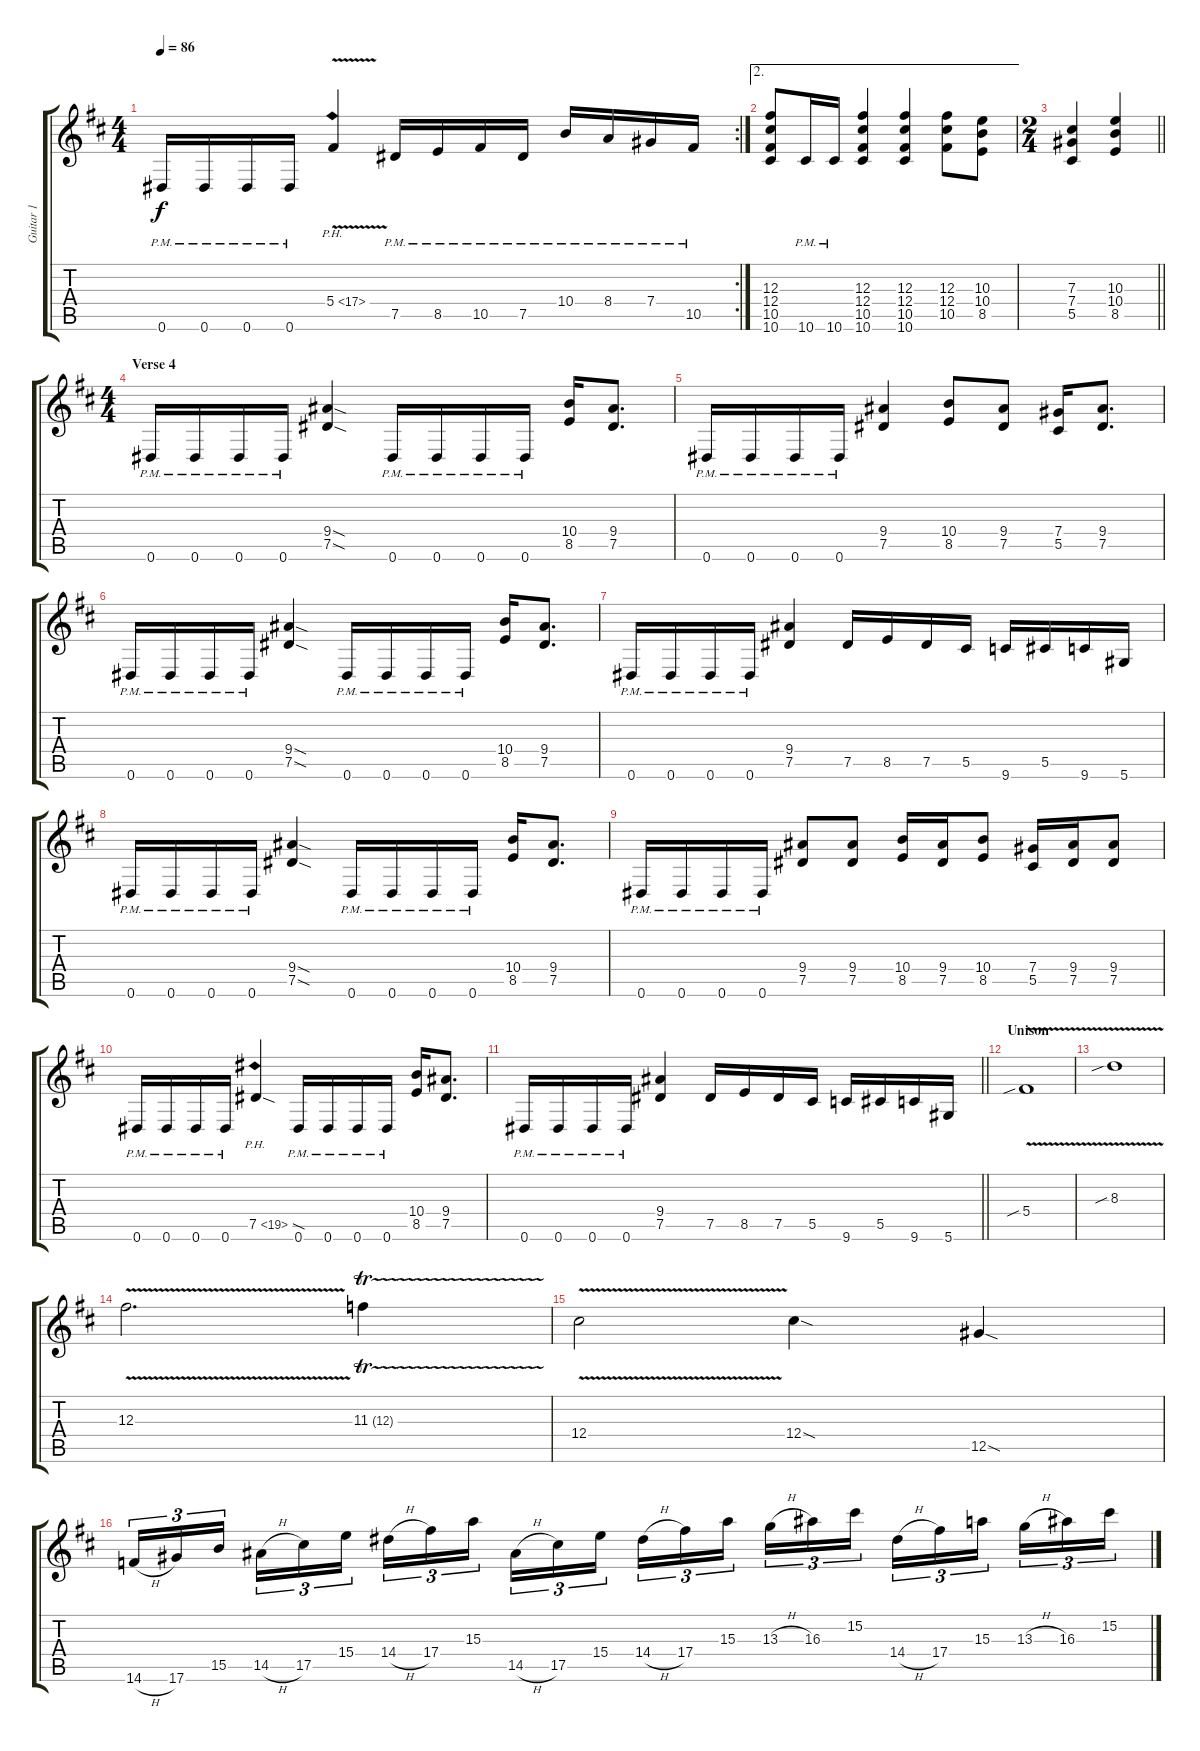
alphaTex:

\track ("Guitar 1" "Guitar 1") {instrument distortionguitar}
\staff {score tabs}
\tuning (Eb4 Bb3 Gb3 Db3 Ab2 Eb2) {hide}
\rc 2
\ts (4 4)
\tempo 86
\clef g2
\ks bminor
0.6{pm}.16{dy f} 0.6{pm}.16 0.6{pm}.16 0.6{pm}.16 5.4{ph 12 v}.4 7.5{pm}.16 8.5{pm}.16 10.5{pm}.16 7.5{pm}.16 10.4{pm}.16 8.4{pm}.16 7.4{pm}.16 10.5{pm}.16 |
\ae 2
(12.3 12.4 10.5 10.6).8 10.6{pm}.16 10.6{pm}.16 (12.3 12.4 10.5 10.6).4 (12.3 12.4 10.5 10.6).4 (12.3 12.4 10.5).8 (10.3 10.4 8.5).8 |
\ts (2 4)
\barLineRight lightlight
(7.3 7.4 5.5).4 (10.3 10.4 8.5).4 |
\ts (4 4)
\section ("" "Verse 4")
0.6{pm}.16 0.6{pm}.16 0.6{pm}.16 0.6{pm}.16 (9.4{sod} 7.5{sod}).4 0.6{pm}.16 0.6{pm}.16 0.6{pm}.16 0.6{pm}.16 (10.4 8.5).16 (9.4 7.5).8{d} |
0.6{pm}.16 0.6{pm}.16 0.6{pm}.16 0.6{pm}.16 (9.4 7.5).4 (10.4 8.5).8 (9.4 7.5).8 (7.4 5.5).16 (9.4 7.5).8{d} |
0.6{pm}.16 0.6{pm}.16 0.6{pm}.16 0.6{pm}.16 (9.4{sod} 7.5{sod}).4 0.6{pm}.16 0.6{pm}.16 0.6{pm}.16 0.6{pm}.16 (10.4 8.5).16 (9.4 7.5).8{d} |
0.6{pm}.16 0.6{pm}.16 0.6{pm}.16 0.6{pm}.16 (9.4 7.5).4 7.5.16 8.5.16 7.5.16 5.5.16 9.6.16 5.5.16 9.6.16 5.6.16 |
0.6{pm}.16 0.6{pm}.16 0.6{pm}.16 0.6{pm}.16 (9.4{sod} 7.5{sod}).4 0.6{pm}.16 0.6{pm}.16 0.6{pm}.16 0.6{pm}.16 (10.4 8.5).16 (9.4 7.5).8{d} |
0.6{pm}.16 0.6{pm}.16 0.6{pm}.16 0.6{pm}.16 (9.4 7.5).8 (9.4 7.5).8 (10.4 8.5).16 (9.4 7.5).16 (10.4 8.5).8 (7.4 5.5).16 (9.4 7.5).16 (9.4 7.5).8 |
0.6{pm}.16 0.6{pm}.16 0.6{pm}.16 0.6{pm}.16 7.5{ph 12 sod}.4 0.6{pm}.16 0.6{pm}.16 0.6{pm}.16 0.6{pm}.16 (10.4 8.5).16 (9.4 7.5).8{d} |
\barLineRight lightlight
0.6{pm}.16 0.6{pm}.16 0.6{pm}.16 0.6{pm}.16 (9.4 7.5).4 7.5.16 8.5.16 7.5.16 5.5.16 9.6.16 5.5.16 9.6.16 5.6.16 |
\section ("" "Unison")
5.4{v sib}.1 |
8.3{v sib}.1 |
12.3{v}.2{d} 11.3{tr (12 32)}.4 |
12.4{v}.2 12.4{sod}.4 12.5{sod}.4 |
14.6{h}.16{tu (3 2)} 17.6.16{tu (3 2)} 15.5.16{tu (3 2) beam splitsecondary} 14.5{h}.16{tu (3 2)} 17.5.16{tu (3 2)} 15.4.16{tu (3 2)} 14.4{h}.16{tu (3 2)} 17.4.16{tu (3 2)} 15.3.16{tu (3 2) beam splitsecondary} 14.5{h}.16{tu (3 2)} 17.5.16{tu (3 2)} 15.4.16{tu (3 2)} 14.4{h}.16{tu (3 2)} 17.4.16{tu (3 2)} 15.3.16{tu (3 2) beam splitsecondary} 13.3{h}.16{tu (3 2)} 16.3.16{tu (3 2)} 15.2.16{tu (3 2)} 14.4{h}.16{tu (3 2)} 17.4.16{tu (3 2)} 15.3.16{tu (3 2) beam splitsecondary} 13.3{h}.16{tu (3 2)} 16.3.16{tu (3 2)} 15.2.16{tu (3 2)}
